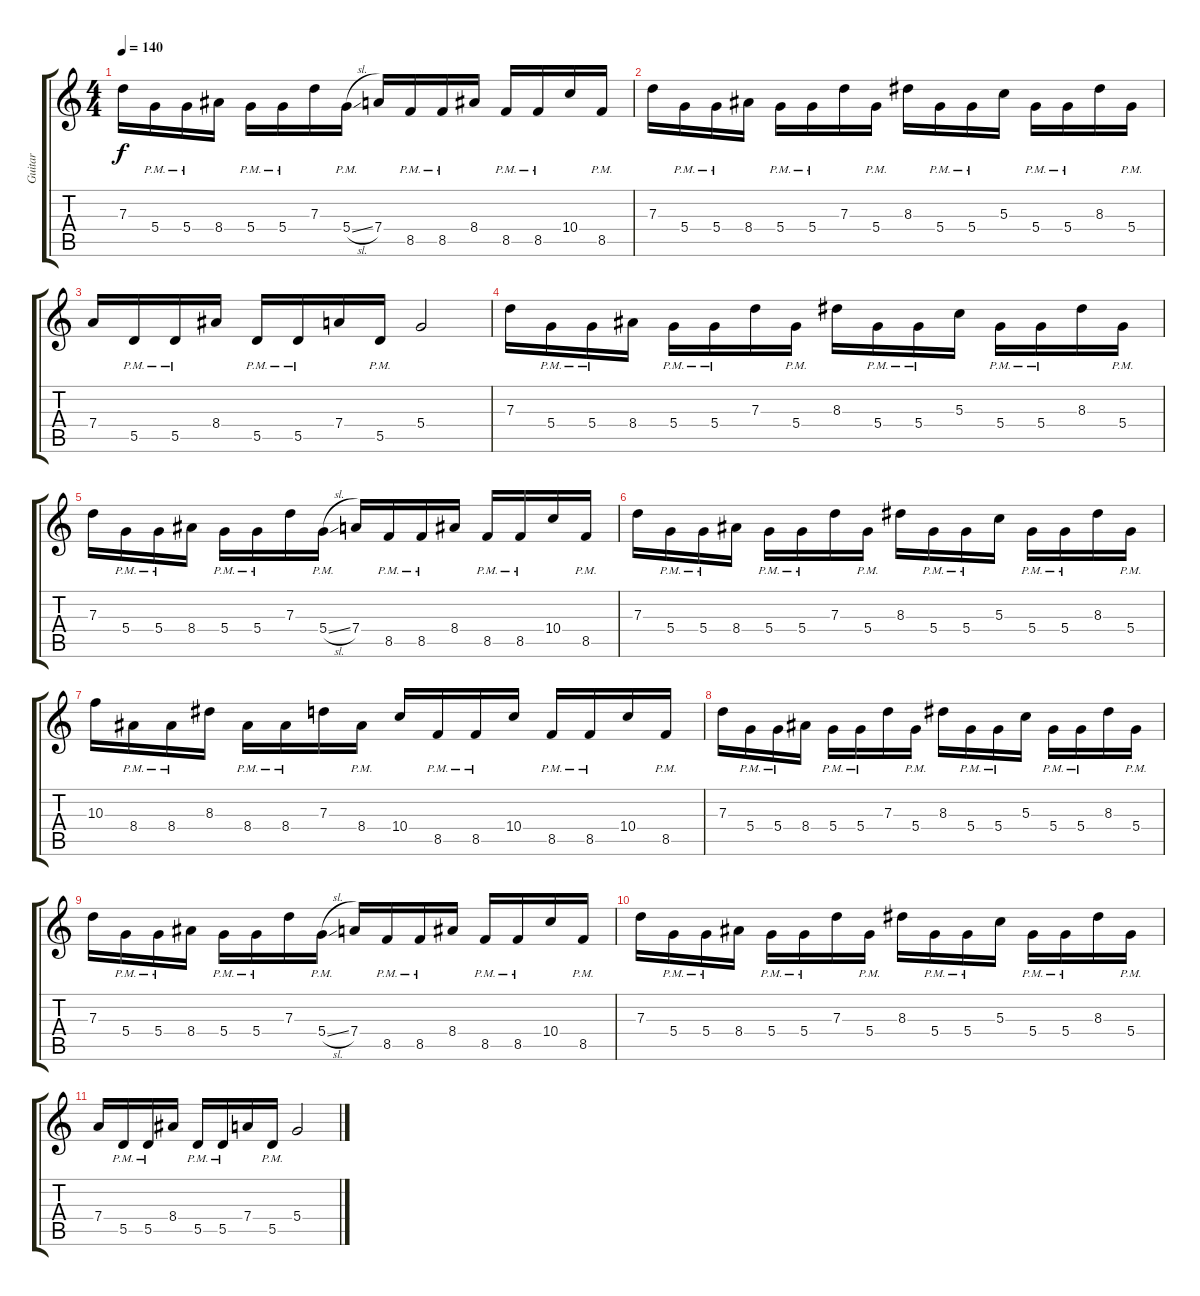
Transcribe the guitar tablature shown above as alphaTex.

\track ("Guitar" "Guitar") {instrument overdrivenguitar}
\staff {score tabs}
\tuning (E4 B3 G3 D3 A2 E2) {hide}
\ts (4 4)
\tempo 140
\clef g2
\ks c
7.3.16{dy f} 5.4{pm}.16 5.4{pm}.16 8.4.16 5.4{pm}.16 5.4{pm}.16 7.3.16 5.4{sl pm}.16 7.4.16 8.5{pm}.16 8.5{pm}.16 8.4.16 8.5{pm}.16 8.5{pm}.16 10.4.16 8.5{pm}.16 |
7.3.16 5.4{pm}.16 5.4{pm}.16 8.4.16 5.4{pm}.16 5.4{pm}.16 7.3.16 5.4{pm}.16 8.3.16 5.4{pm}.16 5.4{pm}.16 5.3.16 5.4{pm}.16 5.4{pm}.16 8.3.16 5.4{pm}.16 |
7.4.16 5.5{pm}.16 5.5{pm}.16 8.4.16 5.5{pm}.16 5.5{pm}.16 7.4.16 5.5{pm}.16 5.4.2 |
7.3.16 5.4{pm}.16 5.4{pm}.16 8.4.16 5.4{pm}.16 5.4{pm}.16 7.3.16 5.4{pm}.16 8.3.16 5.4{pm}.16 5.4{pm}.16 5.3.16 5.4{pm}.16 5.4{pm}.16 8.3.16 5.4{pm}.16 |
7.3.16 5.4{pm}.16 5.4{pm}.16 8.4.16 5.4{pm}.16 5.4{pm}.16 7.3.16 5.4{sl pm}.16 7.4.16 8.5{pm}.16 8.5{pm}.16 8.4.16 8.5{pm}.16 8.5{pm}.16 10.4.16 8.5{pm}.16 |
7.3.16 5.4{pm}.16 5.4{pm}.16 8.4.16 5.4{pm}.16 5.4{pm}.16 7.3.16 5.4{pm}.16 8.3.16 5.4{pm}.16 5.4{pm}.16 5.3.16 5.4{pm}.16 5.4{pm}.16 8.3.16 5.4{pm}.16 |
10.3.16 8.4{pm}.16 8.4{pm}.16 8.3.16 8.4{pm}.16 8.4{pm}.16 7.3.16 8.4{pm}.16 10.4.16 8.5{pm}.16 8.5{pm}.16 10.4.16 8.5{pm}.16 8.5{pm}.16 10.4.16 8.5{pm}.16 |
7.3.16 5.4{pm}.16 5.4{pm}.16 8.4.16 5.4{pm}.16 5.4{pm}.16 7.3.16 5.4{pm}.16 8.3.16 5.4{pm}.16 5.4{pm}.16 5.3.16 5.4{pm}.16 5.4{pm}.16 8.3.16 5.4{pm}.16 |
7.3.16 5.4{pm}.16 5.4{pm}.16 8.4.16 5.4{pm}.16 5.4{pm}.16 7.3.16 5.4{sl pm}.16 7.4.16 8.5{pm}.16 8.5{pm}.16 8.4.16 8.5{pm}.16 8.5{pm}.16 10.4.16 8.5{pm}.16 |
7.3.16 5.4{pm}.16 5.4{pm}.16 8.4.16 5.4{pm}.16 5.4{pm}.16 7.3.16 5.4{pm}.16 8.3.16 5.4{pm}.16 5.4{pm}.16 5.3.16 5.4{pm}.16 5.4{pm}.16 8.3.16 5.4{pm}.16 |
7.4.16 5.5{pm}.16 5.5{pm}.16 8.4.16 5.5{pm}.16 5.5{pm}.16 7.4.16 5.5{pm}.16 5.4.2
